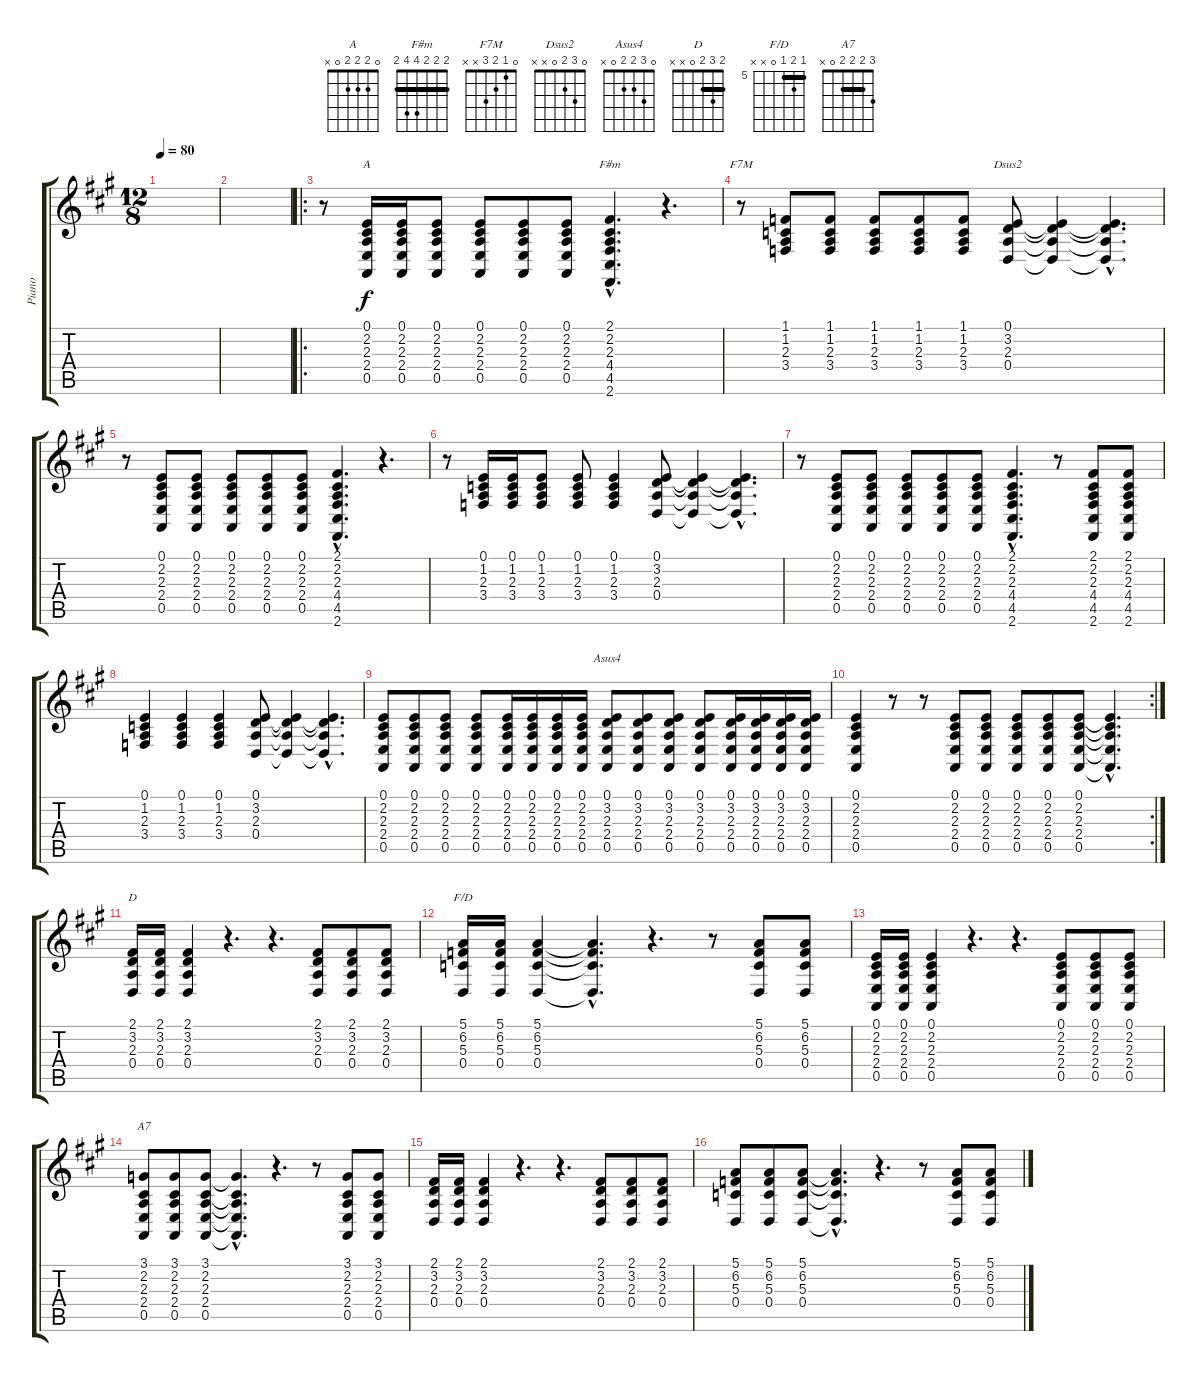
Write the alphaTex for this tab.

\track ("Piano" "Piano") {instrument acousticgrandpiano}
\staff {score tabs}
\tuning (E4 B3 G3 D3 A2 E2) {hide}
\chord ("A" 0 2 2 2 0 x)
\chord ("F#m" 2 2 2 4 4 2) {barre 2}
\chord ("F7M" 0 1 2 3 x x)
\chord ("Dsus2" 0 3 2 0 x x)
\chord ("Asus4" 0 3 2 2 0 x)
\chord ("D" 2 3 2 0 x x) {barre 2}
\chord ("F/D" 5 6 5 0 x x) {firstfret 5 barre 5}
\chord ("A7" 3 2 2 2 0 x) {barre 2}
\ts (12 8)
\tempo 80
\clef g2
\ks a
|
|
\ro
r.8 (0.1 2.2 2.3 2.4 0.5).16{ch "A"} (0.1 2.2 2.3 2.4 0.5).16 (0.1 2.2 2.3 2.4 0.5).8 (0.1 2.2 2.3 2.4 0.5).8 (0.1 2.2 2.3 2.4 0.5).8 (0.1 2.2 2.3 2.4 0.5).8 (2.1{hac} 2.2{hac} 2.3{hac} 4.4{hac} 4.5{hac} 2.6{hac}).4{d ch "F#m"} r.4{d} |
r.8{ch "F7M"} (1.1 1.2 2.3 3.4).8 (1.1 1.2 2.3 3.4).8 (1.1 1.2 2.3 3.4).8 (1.1 1.2 2.3 3.4).8 (1.1 1.2 2.3 3.4).8 (0.1 3.2 2.3 0.4).8{ch "Dsus2"} (0.1{t} 3.2{t} 2.3{t} 0.4{t}).4 (0.1{hac t} 3.2{hac t} 2.3{hac t} 0.4{hac t}).4{d} |
r.8 (0.1 2.2 2.3 2.4 0.5).8 (0.1 2.2 2.3 2.4 0.5).8 (0.1 2.2 2.3 2.4 0.5).8 (0.1 2.2 2.3 2.4 0.5).8 (0.1 2.2 2.3 2.4 0.5).8 (2.1{hac} 2.2{hac} 2.3{hac} 4.4{hac} 4.5{hac} 2.6{hac}).4{d} r.4{d} |
r.8 (0.1 1.2 2.3 3.4).16 (0.1 1.2 2.3 3.4).16 (0.1 1.2 2.3 3.4).8 (0.1 1.2 2.3 3.4).8 (0.1 1.2 2.3 3.4).4 (0.1 3.2 2.3 0.4).8 (0.1{t} 3.2{t} 2.3{t} 0.4{t}).4 (0.1{hac t} 3.2{hac t} 2.3{hac t} 0.4{hac t}).4{d} |
r.8 (0.1 2.2 2.3 2.4 0.5).8 (0.1 2.2 2.3 2.4 0.5).8 (0.1 2.2 2.3 2.4 0.5).8 (0.1 2.2 2.3 2.4 0.5).8 (0.1 2.2 2.3 2.4 0.5).8 (2.1{hac} 2.2{hac} 2.3{hac} 4.4{hac} 4.5{hac} 2.6{hac}).4{d} r.8 (2.1 2.2 2.3 4.4 4.5 2.6).8 (2.1 2.2 2.3 4.4 4.5 2.6).8 |
(0.1 1.2 2.3 3.4).4 (0.1 1.2 2.3 3.4).4 (0.1 1.2 2.3 3.4).4 (0.1 3.2 2.3 0.4).8 (0.1{t} 3.2{t} 2.3{t} 0.4{t}).4 (0.1{hac t} 3.2{hac t} 2.3{hac t} 0.4{hac t}).4{d} |
(0.1 2.2 2.3 2.4 0.5).8 (0.1 2.2 2.3 2.4 0.5).8 (0.1 2.2 2.3 2.4 0.5).8 (0.1 2.2 2.3 2.4 0.5).8 (0.1 2.2 2.3 2.4 0.5).16 (0.1 2.2 2.3 2.4 0.5).16 (0.1 2.2 2.3 2.4 0.5).16 (0.1 2.2 2.3 2.4 0.5).16 (0.1 3.2 2.3 2.4 0.5).8{ch "Asus4"} (0.1 3.2 2.3 2.4 0.5).8 (0.1 3.2 2.3 2.4 0.5).8 (0.1 3.2 2.3 2.4 0.5).8 (0.1 3.2 2.3 2.4 0.5).16 (0.1 3.2 2.3 2.4 0.5).16 (0.1 3.2 2.3 2.4 0.5).16 (0.1 3.2 2.3 2.4 0.5).16 |
\rc 2
(0.1 2.2 2.3 2.4 0.5).4 r.8 r.8 (0.1 2.2 2.3 2.4 0.5).8 (0.1 2.2 2.3 2.4 0.5).8 (0.1 2.2 2.3 2.4 0.5).8 (0.1 2.2 2.3 2.4 0.5).8 (0.1 2.2 2.3 2.4 0.5).8 (0.1{hac t} 2.2{hac t} 2.3{hac t} 2.4{hac t} 0.5{hac t}).4{d} |
(2.1 3.2 2.3 0.4).16{ch "D"} (2.1 3.2 2.3 0.4).16 (2.1 3.2 2.3 0.4).4 r.4{d} r.4{d} (2.1 3.2 2.3 0.4).8 (2.1 3.2 2.3 0.4).8 (2.1 3.2 2.3 0.4).8 |
(5.1 6.2 5.3 0.4).16{ch "F/D"} (5.1 6.2 5.3 0.4).16 (5.1 6.2 5.3 0.4).4 (5.1{hac t} 6.2{hac t} 5.3{hac t} 0.4{hac t}).4{d} r.4{d} r.8 (5.1 6.2 5.3 0.4).8 (5.1 6.2 5.3 0.4).8 |
(0.1 2.2 2.3 2.4 0.5).16 (0.1 2.2 2.3 2.4 0.5).16 (0.1 2.2 2.3 2.4 0.5).4 r.4{d} r.4{d} (0.1 2.2 2.3 2.4 0.5).8 (0.1 2.2 2.3 2.4 0.5).8 (0.1 2.2 2.3 2.4 0.5).8 |
(3.1 2.2 2.3 2.4 0.5).8{ch "A7"} (3.1 2.2 2.3 2.4 0.5).8 (3.1 2.2 2.3 2.4 0.5).8 (3.1{hac t} 2.2{hac t} 2.3{hac t} 2.4{hac t} 0.5{hac t}).4{d} r.4{d} r.8 (3.1 2.2 2.3 2.4 0.5).8 (3.1 2.2 2.3 2.4 0.5).8 |
(2.1 3.2 2.3 0.4).16 (2.1 3.2 2.3 0.4).16 (2.1 3.2 2.3 0.4).4 r.4{d} r.4{d} (2.1 3.2 2.3 0.4).8 (2.1 3.2 2.3 0.4).8 (2.1 3.2 2.3 0.4).8 |
(5.1 6.2 5.3 0.4).8 (5.1 6.2 5.3 0.4).8 (5.1 6.2 5.3 0.4).8 (5.1{hac t} 6.2{hac t} 5.3{hac t} 0.4{hac t}).4{d} r.4{d} r.8 (5.1 6.2 5.3 0.4).8 (5.1 6.2 5.3 0.4).8
